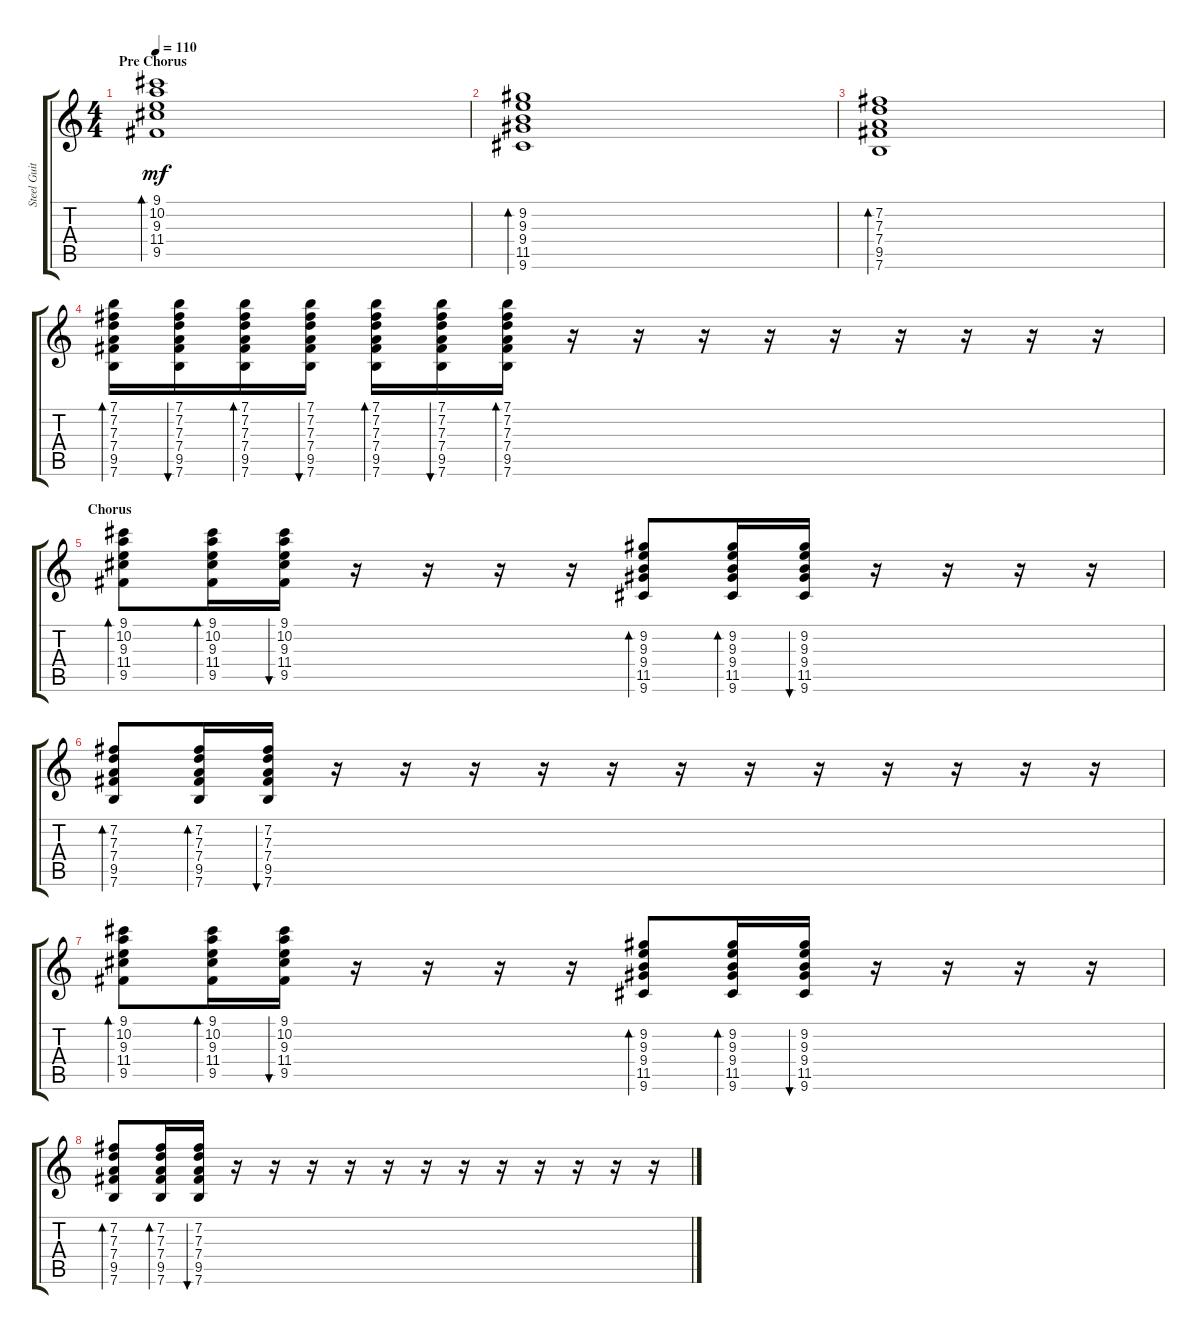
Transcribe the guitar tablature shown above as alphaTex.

\track ("Steel Guitar" "Steel Guit") {instrument acousticguitarsteel}
\staff {score tabs}
\tuning (E4 B3 G3 D3 A2 E2) {hide}
\ts (4 4)
\section ("" "Pre Chorus")
\tempo 110
\clef g2
\ks c
(9.1 10.2 9.3 11.4 9.5).1{bd 30 dy mf} |
(9.2 9.3 9.4 11.5 9.6).1{bd 30} |
(7.2 7.3 7.4 9.5 7.6).1{bd 30} |
(7.1 7.2 7.3 7.4 9.5 7.6).16{bd 30} (7.1 7.2 7.3 7.4 9.5 7.6).16{bu 30} (7.1 7.2 7.3 7.4 9.5 7.6).16{bd 30} (7.1 7.2 7.3 7.4 9.5 7.6).16{bu 30} (7.1 7.2 7.3 7.4 9.5 7.6).16{bd 30} (7.1 7.2 7.3 7.4 9.5 7.6).16{bu 30} (7.1 7.2 7.3 7.4 9.5 7.6).16{bd 30} r.16 r.16 r.16 r.16 r.16 r.16 r.16 r.16 r.16 |
\section ("" "Chorus")
(9.1 10.2 9.3 11.4 9.5).8{bd 30} (9.1 10.2 9.3 11.4 9.5).16{bd 30} (9.1 10.2 9.3 11.4 9.5).16{bu 30} r.16 r.16 r.16 r.16 (9.2 9.3 9.4 11.5 9.6).8{bd 30} (9.2 9.3 9.4 11.5 9.6).16{bd 30} (9.2 9.3 9.4 11.5 9.6).16{bu 30} r.16 r.16 r.16 r.16 |
(7.2 7.3 7.4 9.5 7.6).8{bd 30} (7.2 7.3 7.4 9.5 7.6).16{bd 30} (7.2 7.3 7.4 9.5 7.6).16{bu 30} r.16 r.16 r.16 r.16 r.16 r.16 r.16 r.16 r.16 r.16 r.16 r.16 |
(9.1 10.2 9.3 11.4 9.5).8{bd 30} (9.1 10.2 9.3 11.4 9.5).16{bd 30} (9.1 10.2 9.3 11.4 9.5).16{bu 30} r.16 r.16 r.16 r.16 (9.2 9.3 9.4 11.5 9.6).8{bd 30} (9.2 9.3 9.4 11.5 9.6).16{bd 30} (9.2 9.3 9.4 11.5 9.6).16{bu 30} r.16 r.16 r.16 r.16 |
(7.2 7.3 7.4 9.5 7.6).8{bd 30} (7.2 7.3 7.4 9.5 7.6).16{bd 30} (7.2 7.3 7.4 9.5 7.6).16{bu 30} r.16 r.16 r.16 r.16 r.16 r.16 r.16 r.16 r.16 r.16 r.16 r.16
